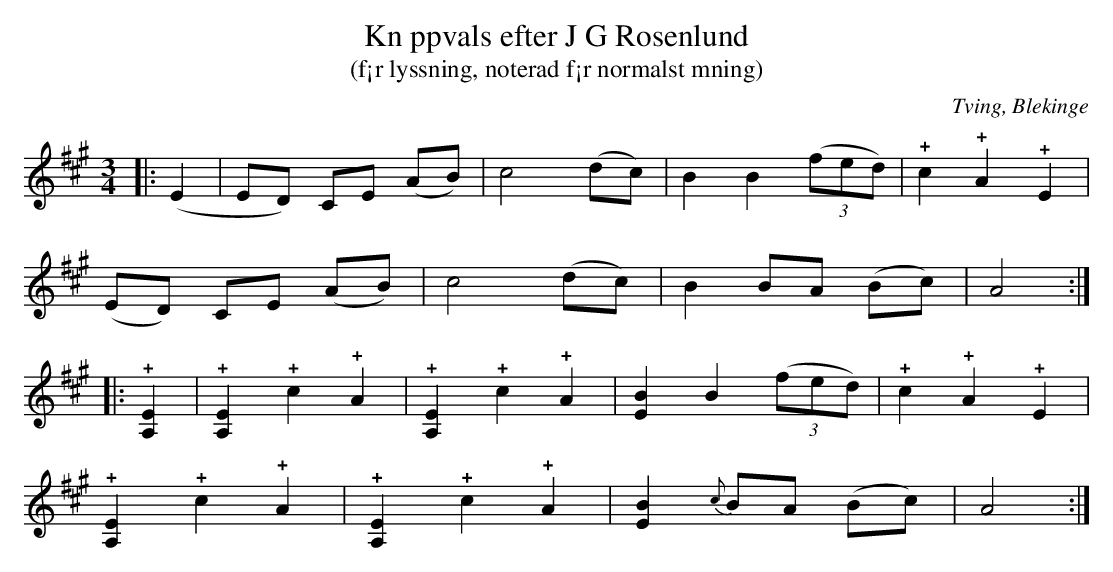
X:1
T:Kn ppvals efter J G Rosenlund
T:(f¡r lyssning, noterad f¡r normalst mning)
O:Tving, Blekinge
M:3/4
L:1/4
Q:150
K:A
|: (E | E/D/) C/E/ (A/B/) | c2 (d/c/) | B B ((3f/e/d/) | !+!c !+!A !+!E |
       (E/D/) C/E/ (A/B/) | c2 (d/c/) | B B/A/ (B/c/) | A2 :|
|: !+![A,E] | !+![A,E] !+!c !+!A | !+![A,E] !+!c !+!A | [EB] B ((3f/e/d/) | !+!c !+!A !+!E |
   !+![A,E] !+!c !+!A | !+![A,E] !+!c !+!A | [EB] {c}B/A/ (B/c/) | A2 :|
